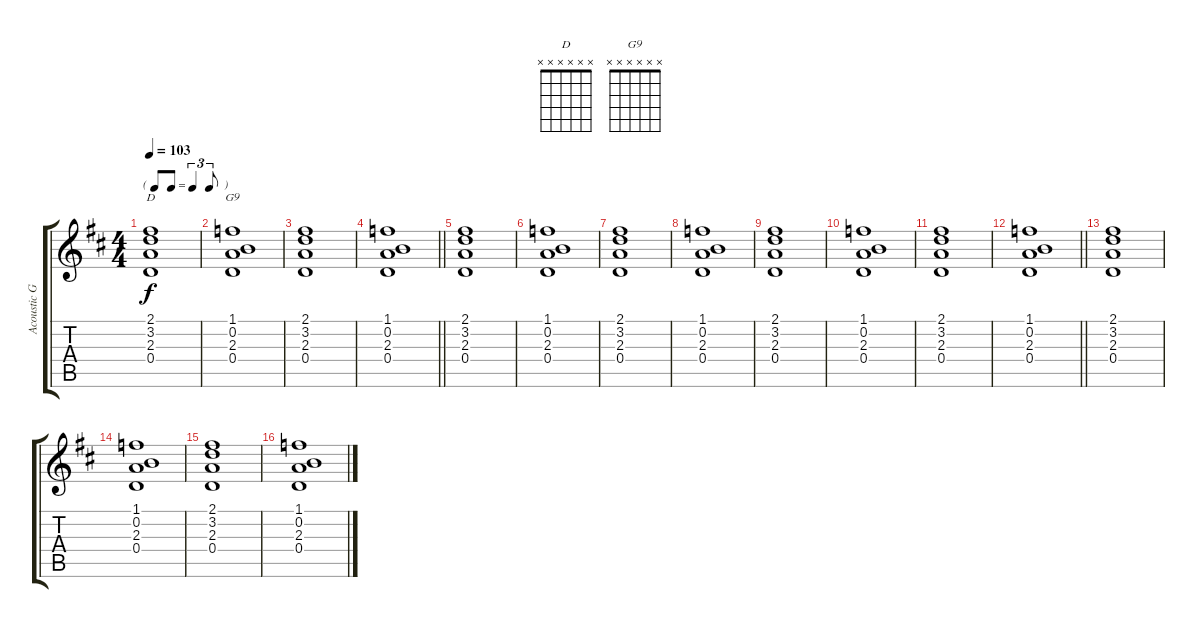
\track ("Acoustic Guitar" "Acoustic G") {instrument acousticguitarsteel}
\staff {score tabs}
\tuning (E4 B3 G3 D3 A2 E2) {hide}
\chord ("D" x x x x x x)
\chord ("G9" x x x x x x)
\ts (4 4)
\tf triplet8th
\tempo 103
\clef g2
\ks d
(2.1 3.2 2.3 0.4).1{ch "D" dy f} |
(1.1 0.2 2.3 0.4).1{ch "G9"} |
(2.1 3.2 2.3 0.4).1 |
\barLineRight lightlight
(1.1 0.2 2.3 0.4).1 |
(2.1 3.2 2.3 0.4).1 |
(1.1 0.2 2.3 0.4).1 |
(2.1 3.2 2.3 0.4).1 |
(1.1 0.2 2.3 0.4).1 |
(2.1 3.2 2.3 0.4).1 |
(1.1 0.2 2.3 0.4).1 |
(2.1 3.2 2.3 0.4).1 |
\barLineRight lightlight
(1.1 0.2 2.3 0.4).1 |
(2.1 3.2 2.3 0.4).1 |
(1.1 0.2 2.3 0.4).1 |
(2.1 3.2 2.3 0.4).1 |
(1.1 0.2 2.3 0.4).1
